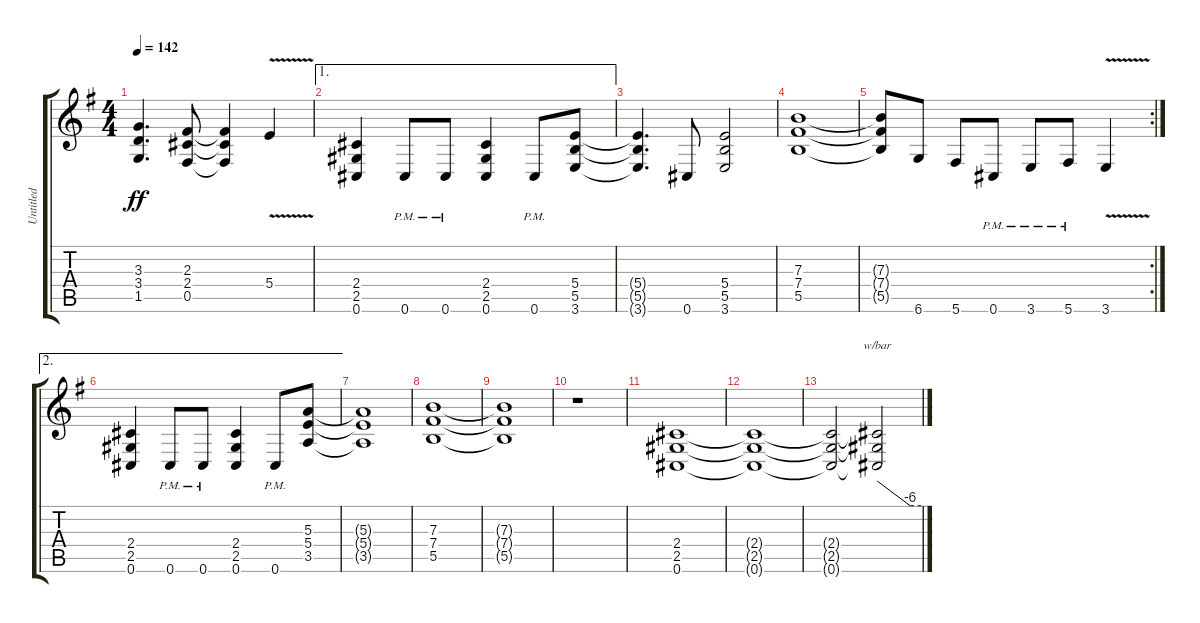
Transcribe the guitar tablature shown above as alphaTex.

\track ("Untitled" "Untitled") {instrument distortionguitar}
\staff {score tabs}
\tuning (Db4 Ab3 E3 B2 Gb2 Db2) {hide}
\ts (4 4)
\tempo 142
\clef g2
\ks g
(3.3 3.4 1.5).4{d dy ff} (2.3 2.4 0.5).8 (2.3{t} 2.4{t} 0.5{t}).4 5.4{v}.4 |
\ae 1
(2.4 2.5 0.6).4 0.6{pm}.8 0.6{pm}.8 (2.4 2.5 0.6).4 0.6{pm}.8 (5.4 5.5 3.6).8 |
(5.4{t} 5.5{t} 3.6{t}).4{d} 0.6.8 (5.4 5.5 3.6).2 |
(7.3 7.4 5.5).1 |
\rc 2
(7.3{t} 7.4{t} 5.5{t}).8 6.6.8 5.6.8 0.6{pm}.8 3.6{pm}.8 5.6{pm}.8 3.6{v}.4 |
\ae 2
(2.4 2.5 0.6).4 0.6{pm}.8 0.6{pm}.8 (2.4 2.5 0.6).4 0.6{pm}.8 (5.3 5.4 3.5).8 |
(5.3{t} 5.4{t} 3.5{t}).1 |
(7.3 7.4 5.5).1 |
(7.3{t} 7.4{t} 5.5{t}).1 |
r.1 |
(2.4 2.5 0.6).1 |
(2.4{t} 2.5{t} 0.6{t}).1 |
(2.4{t} 2.5{t} 0.6{t}).2 (2.4{t} 2.5{t} 0.6{t}).2{tbe (custom default 0 0 45 -24 60 -24)}
